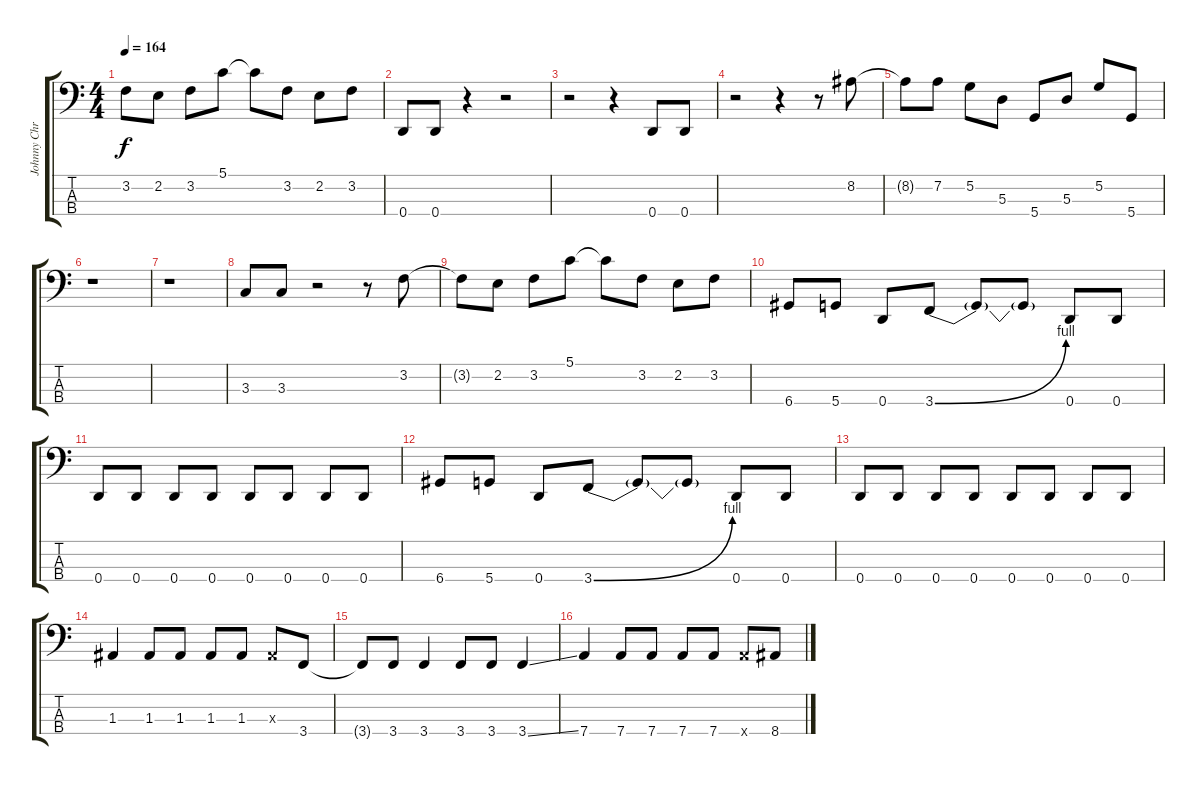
\track ("Johnny Christ (Bass)" "Johnny Chr") {instrument electricbasspick}
\staff {score tabs}
\tuning (G2 D2 A1 D1) {hide}
\ts (4 4)
\tempo 164
\clef f4
\ks c
3.2{t}.8{dy f} 2.2.8 3.2.8 5.1.8 5.1{t}.8 3.2.8 2.2.8 3.2.8 |
0.4.8 0.4.8 r.4 r.2 |
r.2 r.4 0.4.8 0.4.8 |
r.2 r.4 r.8 8.2.8 |
8.2{t}.8 7.2.8 5.2.8 5.3.8 5.4.8 5.3.8 5.2.8 5.4.8 |
r.1 |
r.1 |
3.3.8 3.3.8 r.2 r.8 3.2.8 |
3.2{t}.8 2.2.8 3.2.8 5.1.8 5.1{t}.8 3.2.8 2.2.8 3.2.8 |
6.4.8 5.4.8 0.4.8 3.4{be (bend 0 0 60 4)}.8 3.4{t}.8 3.4{t}.8 0.4.8 0.4.8 |
0.4.8 0.4.8 0.4.8 0.4.8 0.4.8 0.4.8 0.4.8 0.4.8 |
6.4.8 5.4.8 0.4.8 3.4{be (bend 0 0 60 4)}.8 3.4{t}.8 3.4{t}.8 0.4.8 0.4.8 |
0.4.8 0.4.8 0.4.8 0.4.8 0.4.8 0.4.8 0.4.8 0.4.8 |
1.3.4 1.3.8 1.3.8 1.3.8 1.3.8 1.3{x}.8 3.4.8 |
3.4{t}.8 3.4.8 3.4.4 3.4.8 3.4.8 3.4{ss}.4 |
7.4.4 7.4.8 7.4.8 7.4.8 7.4.8 7.4{x}.8 8.4.8
